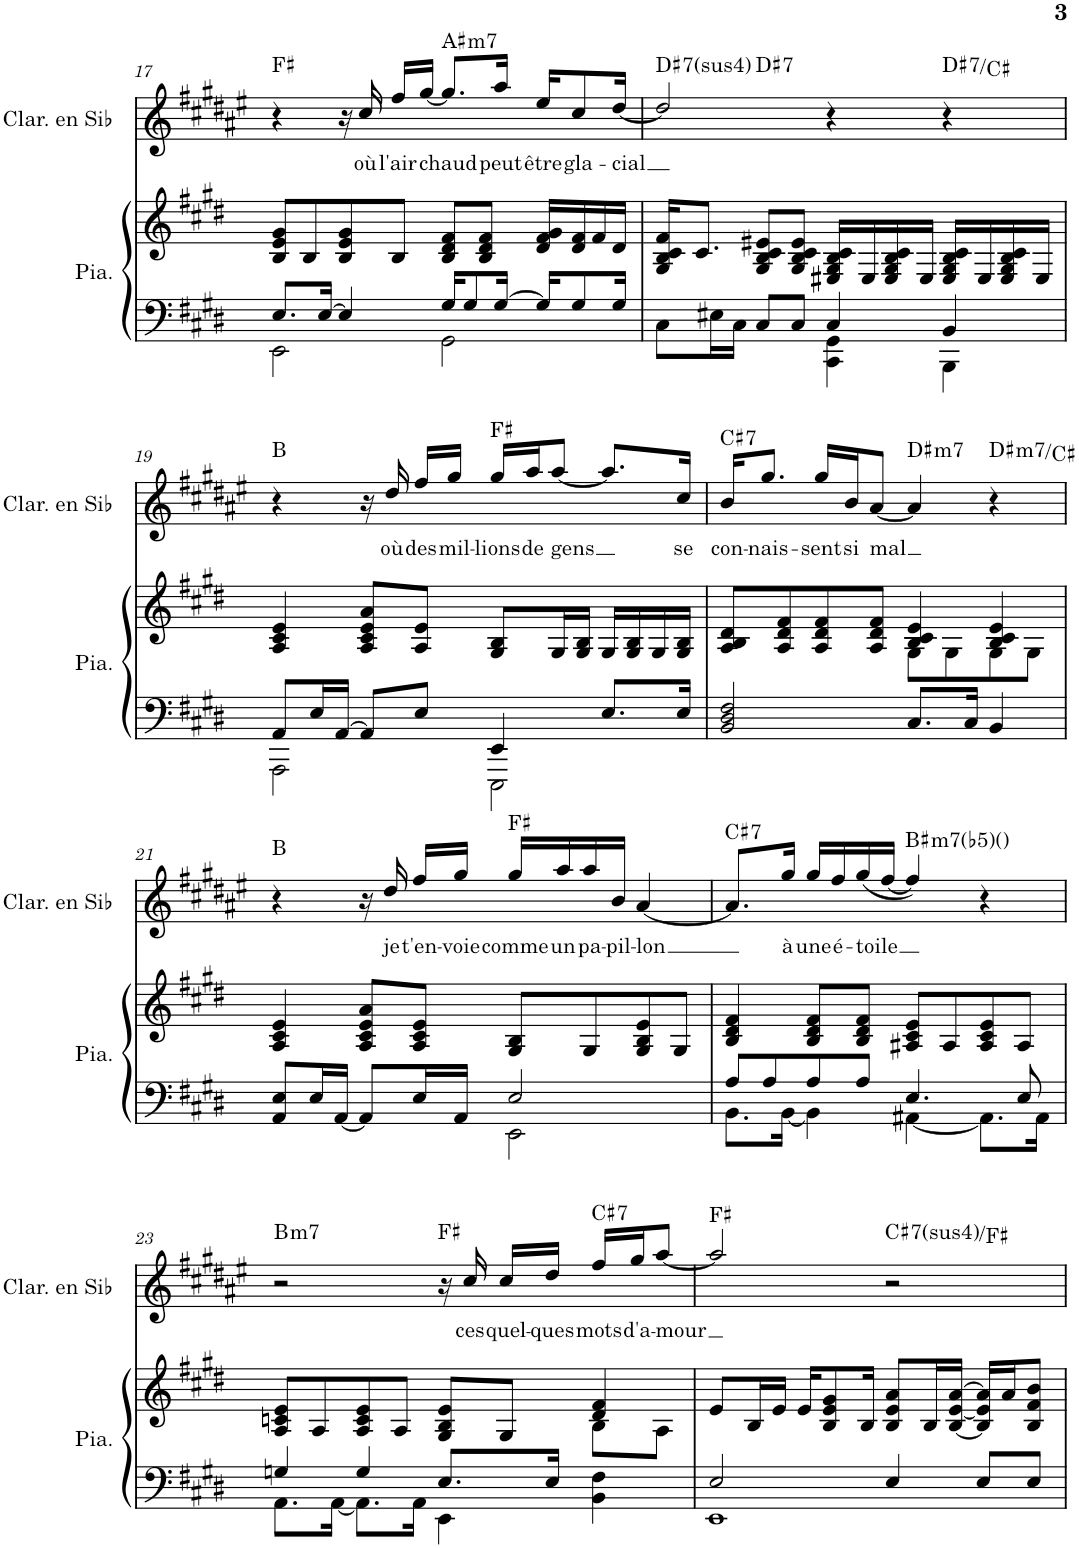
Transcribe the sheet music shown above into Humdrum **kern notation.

**kern	**kern	**kern	**text	**harte
*part2	*part2	*part1	*part1	*part1
*staff3	*staff2	*staff1	*staff1	*
*I"Piano	*	*I"Clarinette en Sib	*	*
*I'Pia.	*	*I'Clar. en Sib	*	*
!!LO:PB:g=z
*clefF4	*clefG2	*clefG2	*	*
*	*	*Trd1c2	*	*
*k[f#c#g#d#]	*k[f#c#g#d#]	*k[f#c#g#d#a#e#]	*	*
*M4/4	*M4/4	*M4/4	*	*
=17	=17	=17	=17	=17
*^	*	*	*	*
8.E/L	2EE\	8B/ 8e/ 8g#/L	4r	.	F#:maj
.	.	8B/	.	.	.
[16E/Jk	.	.	.	.	.
4E/]	.	8B/ 8e/ 8g#/	16r	.	.
!	!	!	!	!LO:LY:b	!
.	.	.	16cc#/	où	.
!	!	!	!	!LO:LY:b	!
.	.	8B/J	16ff#/LL	l'air	.
!	!	!	!	!LO:LY:b	!
.	.	.	[16gg#/JJ	chaud	.
!	!	!	!	!	!LO:H:kt=m7
16G#/KL	2GG#\	8B/ 8d#/ 8f#/L	8.gg#/L]	.	A#:min7
8G#/	.	.	.	.	.
.	.	8B/ 8d#/ 8f#/J	.	.	.
!	!	!	!	!LO:LY:b	!
[16G#/Jk	.	.	16aa#/Jk	peut	.
!	!	!	!	!LO:LY:b	!
16G#/KL]	.	16d#/ 16f#/ 16g#/LL	16ee#/KL	être	.
!	!	!	!	!LO:LY:b	!
8G#/	.	16d#/ 16f#/	8cc#/	gla-	.
.	.	16f#/	.	.	.
!	!	!	!	!LO:LY:b	!
16G#/Jk	.	16d#/JJ	[16dd#/Jk	-cial	.
=18	=18	=18	=18	=18	=18
!	!	!	!	!	!LO:H:kt=74
*	*	*	*^	*	*
8C#\L	2ryy	16G#/ 16B/ 16c#/ 16f#/KL	2dd#/]	4ryy	.	D#:sus4(7)
.	.	8.c#/J	.	.	.	.
16E#X\L	.	.	.	.	.	.
16C#\JJ	.	.	.	.	.	.
!	!	!	!	!	!	!LO:H:kt=7
8C#/L	.	8G#/ 8B/ 8c#/ 8e#X/L	.	2.ryy	.	D#:7
8C#/J	.	8G#/ 8B/ 8c#/ 8e#/J	.	.	.	.
4C#/	4CC#\ 4GG#\	16E#X/ 16G#/ 16B/ 16c#/LL	4r	.	.	.
.	.	16E#/	.	.	.	.
.	.	16E#/ 16G#/ 16B/ 16c#/	.	.	.	.
.	.	16E#/JJ	.	.	.	.
!	!	!	!	!	!	!LO:H:kt=7
4BB/	4BBB\	16E#/ 16G#/ 16B/ 16c#/LL	4r	.	.	D#:7/b7
.	.	16E#/	.	.	.	.
.	.	16E#/ 16G#/ 16B/ 16c#/	.	.	.	.
.	.	16E#/JJ	.	.	.	.
*	*	*	*v	*v	*	*
!!LO:LB:g=z
=19	=19	=19	=19	=19	=19
8AA/L	2AAA\	4A/ 4c#/ 4e/	4r	.	B:maj
16E/L	.	.	.	.	.
[16AA/JJ	.	.	.	.	.
8AA/L]	.	8A/ 8c#/ 8e/ 8a/L	16r	.	.
!	!	!	!	!LO:LY:b	!
.	.	.	16dd#/	où	.
!	!	!	!	!LO:LY:b	!
8E/J	.	8A/ 8e/J	16ff#/LL	des	.
!	!	!	!	!LO:LY:b	!
.	.	.	16gg#/JJ	mil-	.
!	!	!	!	!LO:LY:b	!
4EE/	2EEE\	8G#/ 8B/L	16gg#/LL	-lions	F#:maj
!	!	!	!	!LO:LY:b	!
.	.	.	16aa#/J	de	.
!	!	!	!	!LO:LY:b	!
.	.	16G#/L	[8aa#/J	gens	.
.	.	16G#/ 16B/JJ	.	.	.
8.E/L	.	16G#/LL	8.aa#/L]	.	.
.	.	16G#/ 16B/	.	.	.
.	.	16G#/	.	.	.
!	!	!	!	!LO:LY:b	!
16E/Jk	.	16G#/ 16B/JJ	16cc#/Jk	se	.
*v	*v	*	*	*	*
=20	=20	=20	=20	=20
*	*^	*	*	*
!	!	!	!	!LO:LY:b	!LO:H:kt=7
2BB/ 2D#/ 2F#/	8A/ 8B/ 8d#/L	2ryy	16b/KL	con-	C#:7
!	!	!	!	!LO:LY:b	!
.	.	.	8.gg#/J	-nais-	.
.	8A/ 8d#/ 8f#/	.	.	.	.
!	!	!	!	!LO:LY:b	!
.	8A/ 8d#/ 8f#/	.	16gg#/LL	-sent	.
!	!	!	!	!LO:LY:b	!
.	.	.	16b/J	si	.
!	!	!	!	!LO:LY:b	!
.	8A/ 8d#/ 8f#/J	.	[8a#/J	mal	.
!	!	!	!	!	!LO:H:kt=m7
8.C#/L	4B/ 4c#/ 4e/	8G#\L	4a#/]	.	D#:min7
.	.	8G#\	.	.	.
16C#/Jk	.	.	.	.	.
!	!	!	!	!	!LO:H:kt=m7
4BB/	4B/ 4c#/ 4e/	8G#\	4r	.	D#:min7/b7
.	.	8G#\J	.	.	.
*	*v	*v	*	*	*
!!LO:LB:g=z
=21	=21	=21	=21	=21
*^	*	*	*	*
8AA/ 8E/L	2ryy	4A/ 4c#/ 4e/	4r	.	B:maj
16E/L	.	.	.	.	.
[16AA/JJ	.	.	.	.	.
8AA/L]	.	8A/ 8c#/ 8e/ 8a/L	16r	.	.
!	!	!	!	!LO:LY:b	!
.	.	.	16dd#/	je	.
!	!	!	!	!LO:LY:b	!
16E/L	.	8A/ 8c#/ 8e/J	16ff#/LL	t'en-	.
!	!	!	!	!LO:LY:b	!
16AA/JJ	.	.	16gg#/JJ	-voie	.
!	!	!	!	!LO:LY:b	!
2E/	2EE\	8G#/ 8B/L	16gg#/LL	comme	F#:maj
!	!	!	!	!LO:LY:b	!
.	.	.	16aa#/	un	.
!	!	!	!	!LO:LY:b	!
.	.	8G#/	16aa#/	pa-	.
!	!	!	!	!LO:LY:b	!
.	.	.	16b/JJ	-pil-	.
!	!	!	!	!LO:LY:b	!
.	.	8G#/ 8B/ 8e/	[4a#/	-lon	.
.	.	8G#/J	.	.	.
=22	=22	=22	=22	=22	=22
!	!	!	!	!	!LO:H:kt=7
8A/L	8.BB\L	4B/ 4d#/ 4f#/	8.a#/L]	.	C#:7
8A/	.	.	.	.	.
!	!	!	!	!LO:LY:b	!
.	[16BB\Jk	.	16gg#/Jk	à	.
!	!	!	!	!LO:LY:b	!
8A/	4BB\]	8B/ 8d#/ 8f#/L	16gg#/LL	une	.
!	!	!	!	!LO:LY:b	!
.	.	.	16ff#/	é-	.
!	!	!	!	!LO:LY:b	!
8A/J	.	8B/ 8d#/ 8f#/J	(16gg#/	-toile	.
.	.	.	[16ff#/JJ	.	.
!	!	!	!	!	!LO:H:kt=m7(b5)()
4.E/	[4AA#X\	8A#X/ 8c#/ 8e/L	4ff#/])	.	B#:hdim7
.	.	8A#/	.	.	.
.	8.AA#\L]	8A#/ 8c#/ 8e/	4r	.	.
8E/	.	8A#/J	.	.	.
.	16AA#\Jk	.	.	.	.
!!LO:LB:g=z
=23	=23	=23	=23	=23	=23
*	*	*^	*	*	*
!	!	!	!	!	!	!LO:H:kt=m7
4Gn/	8.AA\L	8A/ 8cn/ 8e/L	2.ryy	2r	.	B:min7
.	.	8A/	.	.	.	.
.	[16AA\Jk	.	.	.	.	.
4G/	8.AA\L]	8A/ 8c/ 8e/	.	.	.	.
.	.	8A/J	.	.	.	.
.	16AA\Jk	.	.	.	.	.
8.E/L	4EE\	8G#/ 8B/ 8e/L	.	16r	.	F#:maj
!	!	!	!	!	!LO:LY:b	!
.	.	.	.	16cc#/	ces	.
!	!	!	!	!	!LO:LY:b	!
.	.	8G#/J	.	16cc#/LL	quel-	.
!	!	!	!	!	!LO:LY:b	!
16E/Jk	.	.	.	16dd#/JJ	-ques	.
!	!	!	!	!	!LO:LY:b	!LO:H:kt=7
4BB\ 4F#\	4ryy	4d#/ 4f#/	8B\L	16ff#/LL	mots	C#:7
!	!	!	!	!	!LO:LY:b	!
.	.	.	.	16gg#/J	d'a-	.
!	!	!	!	!	!LO:LY:b	!
.	.	.	8A\J	[8aa#/J	-mour	.
*	*	*v	*v	*	*	*
=24	=24	=24	=24	=24	=24
2E/	1EE	8e/L	2aa#/]	.	F#:maj
.	.	16B/L	.	.	.
.	.	16e/JJ	.	.	.
.	.	16e/KL	.	.	.
.	.	8B/ 8e/ 8g#/	.	.	.
.	.	16B/Jk	.	.	.
!	!	!	!	!	!LO:H:kt=74
4E/	.	8B/ 8e/ 8a/L	2r	.	C#:sus4(7)/4
.	.	16B/L	.	.	.
.	.	[16B/ [16e/ [16a/JJ	.	.	.
8E/L	.	16B/] 16e/] 16a/]LL	.	.	.
.	.	16a/J	.	.	.
8E/J	.	8B/ 8f#/ 8b/J	.	.	.
*v	*v	*	*	*	*
=	=	=	=	=
*-	*-	*-	*-	*-
